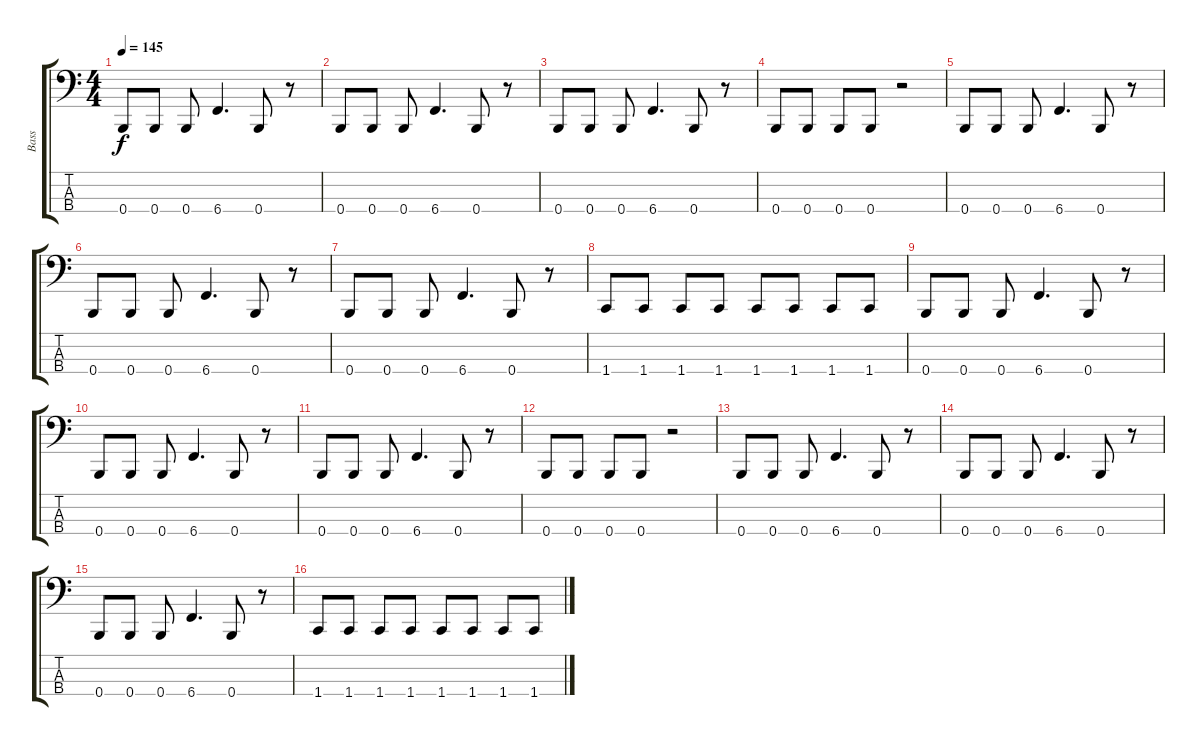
\track ("Bass" "Bass") {instrument electricbassfinger}
\staff {score tabs}
\tuning (E2 B1 Gb1 B0) {hide}
\ts (4 4)
\tempo 145
\clef f4
\ks c
0.4.8{dy f} 0.4.8 0.4.8 6.4.4{d} 0.4.8 r.8 |
0.4.8 0.4.8 0.4.8 6.4.4{d} 0.4.8 r.8 |
0.4.8 0.4.8 0.4.8 6.4.4{d} 0.4.8 r.8 |
0.4.8 0.4.8 0.4.8 0.4.8 r.2 |
0.4.8 0.4.8 0.4.8 6.4.4{d} 0.4.8 r.8 |
0.4.8 0.4.8 0.4.8 6.4.4{d} 0.4.8 r.8 |
0.4.8 0.4.8 0.4.8 6.4.4{d} 0.4.8 r.8 |
1.4.8 1.4.8 1.4.8 1.4.8 1.4.8 1.4.8 1.4.8 1.4.8 |
0.4.8 0.4.8 0.4.8 6.4.4{d} 0.4.8 r.8 |
0.4.8 0.4.8 0.4.8 6.4.4{d} 0.4.8 r.8 |
0.4.8 0.4.8 0.4.8 6.4.4{d} 0.4.8 r.8 |
0.4.8 0.4.8 0.4.8 0.4.8 r.2 |
0.4.8 0.4.8 0.4.8 6.4.4{d} 0.4.8 r.8 |
0.4.8 0.4.8 0.4.8 6.4.4{d} 0.4.8 r.8 |
0.4.8 0.4.8 0.4.8 6.4.4{d} 0.4.8 r.8 |
1.4.8 1.4.8 1.4.8 1.4.8 1.4.8 1.4.8 1.4.8 1.4.8
